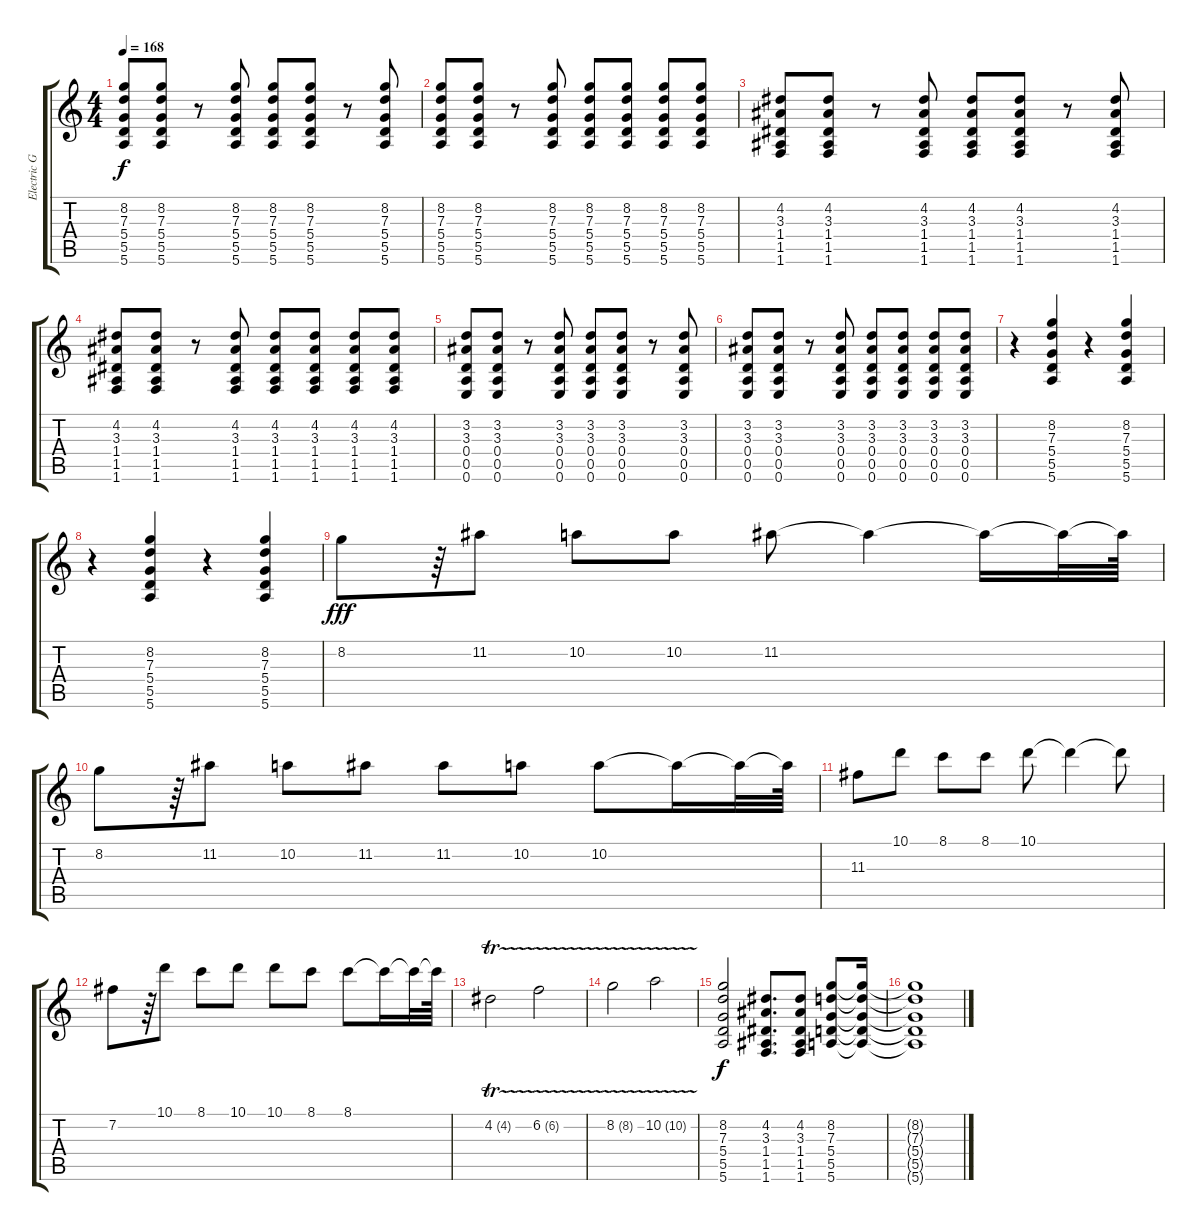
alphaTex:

\track ("Electric Guitar" "Electric G") {instrument overdrivenguitar}
\staff {score tabs}
\tuning (E4 B3 G3 D3 A2 E2) {hide}
\ts (4 4)
\tempo 168
\clef g2
\ks c
(8.2 7.3 5.4 5.5 5.6).8{dy f} (8.2 7.3 5.4 5.5 5.6).8 r.8 (8.2 7.3 5.4 5.5 5.6).8 (8.2 7.3 5.4 5.5 5.6).8 (8.2 7.3 5.4 5.5 5.6).8 r.8 (8.2 7.3 5.4 5.5 5.6).8 |
(8.2 7.3 5.4 5.5 5.6).8 (8.2 7.3 5.4 5.5 5.6).8 r.8 (8.2 7.3 5.4 5.5 5.6).8 (8.2 7.3 5.4 5.5 5.6).8 (8.2 7.3 5.4 5.5 5.6).8 (8.2 7.3 5.4 5.5 5.6).8 (8.2 7.3 5.4 5.5 5.6).8 |
(4.2 3.3 1.4 1.5 1.6).8 (4.2 3.3 1.4 1.5 1.6).8 r.8 (4.2 3.3 1.4 1.5 1.6).8 (4.2 3.3 1.4 1.5 1.6).8 (4.2 3.3 1.4 1.5 1.6).8 r.8 (4.2 3.3 1.4 1.5 1.6).8 |
(4.2 3.3 1.4 1.5 1.6).8 (4.2 3.3 1.4 1.5 1.6).8 r.8 (4.2 3.3 1.4 1.5 1.6).8 (4.2 3.3 1.4 1.5 1.6).8 (4.2 3.3 1.4 1.5 1.6).8 (4.2 3.3 1.4 1.5 1.6).8 (4.2 3.3 1.4 1.5 1.6).8 |
(3.2 3.3 0.4 0.5 0.6).8 (3.2 3.3 0.4 0.5 0.6).8 r.8 (3.2 3.3 0.4 0.5 0.6).8 (3.2 3.3 0.4 0.5 0.6).8 (3.2 3.3 0.4 0.5 0.6).8 r.8 (3.2 3.3 0.4 0.5 0.6).8 |
(3.2 3.3 0.4 0.5 0.6).8 (3.2 3.3 0.4 0.5 0.6).8 r.8 (3.2 3.3 0.4 0.5 0.6).8 (3.2 3.3 0.4 0.5 0.6).8 (3.2 3.3 0.4 0.5 0.6).8 (3.2 3.3 0.4 0.5 0.6).8 (3.2 3.3 0.4 0.5 0.6).8 |
r.4 (8.2 7.3 5.4 5.5 5.6).4 r.4 (8.2 7.3 5.4 5.5 5.6).4 |
r.4 (8.2 7.3 5.4 5.5 5.6).4 r.4 (8.2 7.3 5.4 5.5 5.6).4 |
8.2.8{dy fff} r.64 11.2.8 10.2.8 10.2.8 11.2.8 11.2{t}.4 11.2{t}.16 11.2{t}.32 11.2{t}.64 |
8.2.8 r.64 11.2.8 10.2.8 11.2.8 11.2.8 10.2.8 10.2.8 10.2{t}.16 10.2{t}.32 10.2{t}.64 |
11.3.8 10.1.8 8.1.8 8.1.8 10.1.8 10.1{t}.4 10.1{t}.8 |
7.2.8 r.64 10.1.8 8.1.8 10.1.8 10.1.8 8.1.8 8.1.8 8.1{t}.16 8.1{t}.32 8.1{t}.64 |
4.2{tr (4 16)}.2 6.2{tr (6 16)}.2 |
8.2{tr (8 16)}.2 10.2{tr (10 16)}.2 |
(8.2 7.3 5.4 5.5 5.6).2{dy f} (4.2 3.3 1.4 1.5 1.6).8{d} (4.2 3.3 1.4 1.5 1.6).8 (8.2 7.3 5.4 5.5 5.6).8 (8.2{t} 7.3{t} 5.4{t} 5.5{t} 5.6{t}).16 |
(8.2{t} 7.3{t} 5.4{t} 5.5{t} 5.6{t}).1
